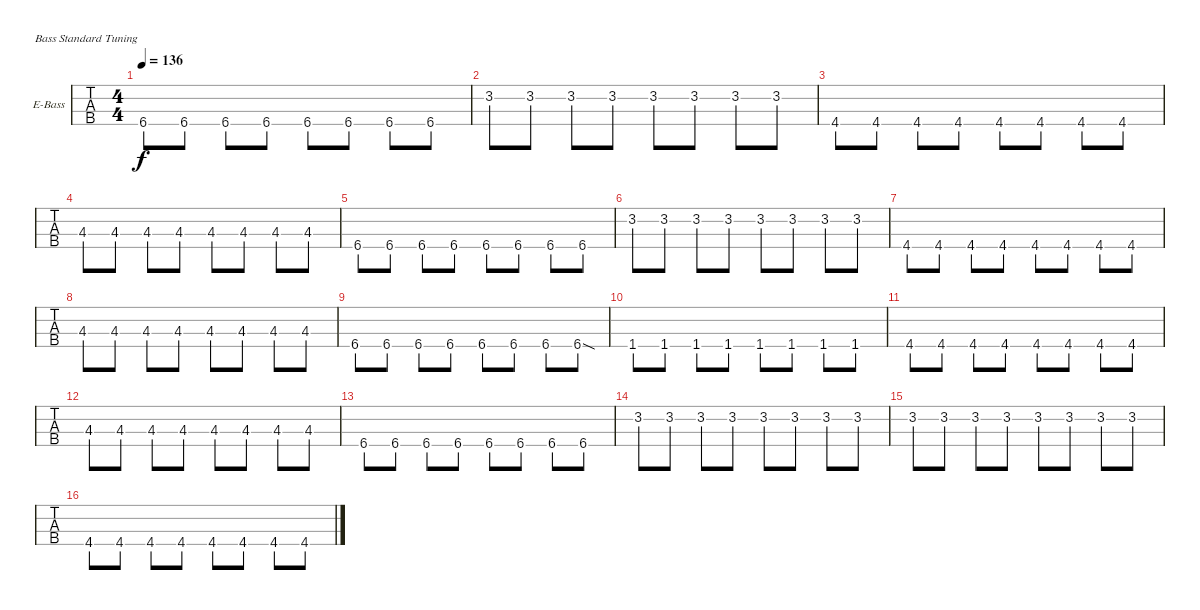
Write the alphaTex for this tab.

\bracketExtendMode groupsimilarinstruments
\firstSystemTrackNameOrientation horizontal
\otherSystemsTrackNameOrientation horizontal
\track ("Nikolai" "E-Bass") {instrument electricbassfinger}
\staff {tabs}
\tuning (G2 D2 A1 E1)
\ts (4 4)
\tempo 136
\clef f4
\ks ab
6.4.8{dy f} 6.4.8 6.4.8 6.4.8 6.4.8 6.4.8 6.4.8 6.4.8 |
3.2.8 3.2.8 3.2.8 3.2.8 3.2.8 3.2.8 3.2.8 3.2.8 |
4.4.8 4.4.8 4.4.8 4.4.8 4.4.8 4.4.8 4.4.8 4.4.8 |
4.3.8 4.3.8 4.3.8 4.3.8 4.3.8 4.3.8 4.3.8 4.3.8 |
6.4.8 6.4.8 6.4.8 6.4.8 6.4.8 6.4.8 6.4.8 6.4.8 |
3.2.8 3.2.8 3.2.8 3.2.8 3.2.8 3.2.8 3.2.8 3.2.8 |
4.4.8 4.4.8 4.4.8 4.4.8 4.4.8 4.4.8 4.4.8 4.4.8 |
4.3.8 4.3.8 4.3.8 4.3.8 4.3.8 4.3.8 4.3.8 4.3.8 |
6.4.8 6.4.8 6.4.8 6.4.8 6.4.8 6.4.8 6.4.8 6.4{sod}.8 |
1.4.8 1.4.8 1.4.8 1.4.8 1.4.8 1.4.8 1.4.8 1.4.8 |
4.4.8 4.4.8 4.4.8 4.4.8 4.4.8 4.4.8 4.4.8 4.4.8 |
4.3.8 4.3.8 4.3.8 4.3.8 4.3.8 4.3.8 4.3.8 4.3.8 |
6.4.8 6.4.8 6.4.8 6.4.8 6.4.8 6.4.8 6.4.8 6.4.8 |
3.2.8 3.2.8 3.2.8 3.2.8 3.2.8 3.2.8 3.2.8 3.2.8 |
3.2.8 3.2.8 3.2.8 3.2.8 3.2.8 3.2.8 3.2.8 3.2.8 |
4.4.8 4.4.8 4.4.8 4.4.8 4.4.8 4.4.8 4.4.8 4.4.8
